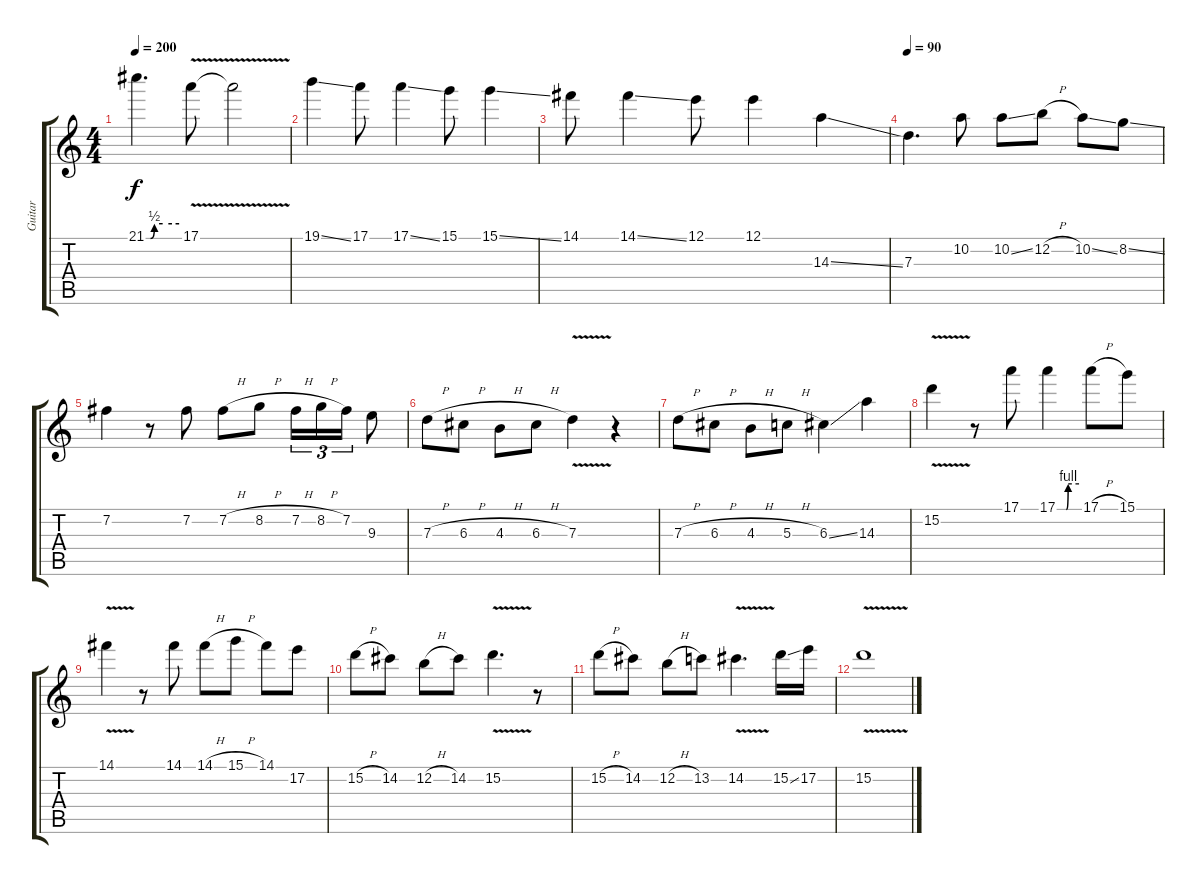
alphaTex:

\track ("Guitar" "Guitar") {instrument distortionguitar}
\staff {score tabs}
\tuning (E4 B3 G3 D3 A2 E2) {hide}
\ts (4 4)
\tempo 200
\clef g2
\ks c
21.1{be (custom 0 0 8 0 15 2 30 2 60 2)}.4{d dy f} 17.1{v}.8 17.1{t}.2 |
19.1{ss}.4 17.1.8 17.1{ss}.4 15.1.8 15.1{ss}.4 |
14.1.8 14.1{ss}.4 12.1.8 12.1.4 14.3{ss}.4 |
\tempo 90
7.3.4{d} 10.2.8 10.2{ss}.8 12.2{h}.8 10.2{ss}.8 8.2{ss}.8 |
7.2.4 r.8 7.2.8 7.2{h}.8 8.2{h}.8 7.2{h}.16{tu (3 2)} 8.2{h}.16{tu (3 2)} 7.2.16{tu (3 2)} 9.3.8 |
7.3{h}.8 6.3{h}.8 4.3{h}.8 6.3{h}.8 7.3{v}.4 r.4 |
7.3{h}.8 6.3{h}.8 4.3{h}.8 5.3{h}.8 6.3{ss}.4 14.3.4 |
15.2{v}.4 r.8 17.1.8 17.1{be (custom 0 0 25 0 30 4 60 4)}.4 17.1{h}.8 15.1.8 |
14.1{v}.4 r.8 14.1.8 14.1{h}.8 15.1{h}.8 14.1.8 17.2.8 |
15.2{h}.8 14.2.8 12.2{h}.8 14.2.8 15.2{v}.4{d} r.8 |
15.2{h}.8 14.2.8 12.2{h}.8 13.2.8 14.2{v}.4{d} 15.2{ss}.16 17.2.16 |
15.2{v}.1
